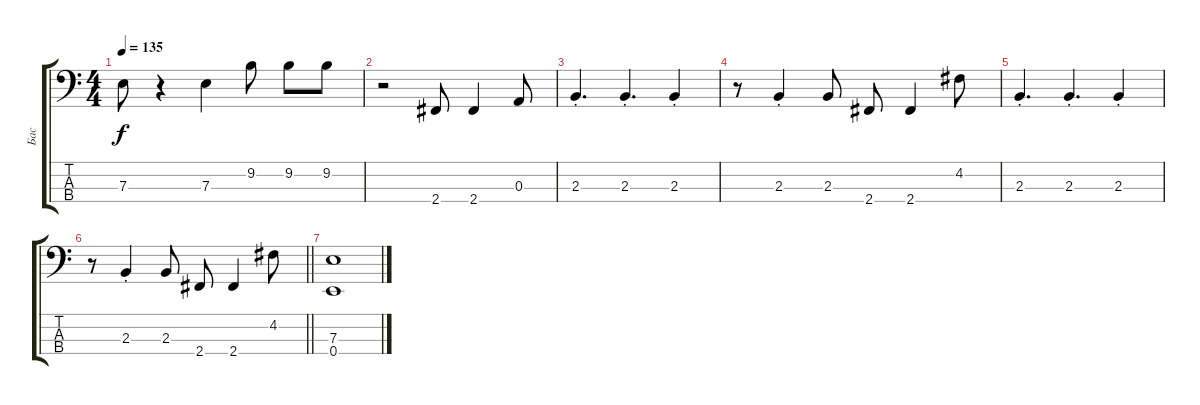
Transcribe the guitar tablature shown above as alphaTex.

\track ("Бас" "Бас") {instrument electricbassfinger}
\staff {score tabs}
\tuning (G2 D2 A1 E1) {hide}
\ts (4 4)
\tempo 135
\clef f4
\ks c
7.3.8{dy f} r.4 7.3.4 9.2.8 9.2.8 9.2.8 |
r.2 2.4.8 2.4.4 0.3.8 |
2.3{st}.4{d} 2.3{st}.4{d} 2.3{st}.4 |
r.8 2.3{st}.4 2.3.8 2.4.8 2.4.4 4.2.8 |
2.3{st}.4{d} 2.3{st}.4{d} 2.3{st}.4 |
\barLineRight lightlight
r.8 2.3{st}.4 2.3.8 2.4.8 2.4.4 4.2.8 |
(7.3 0.4).1
